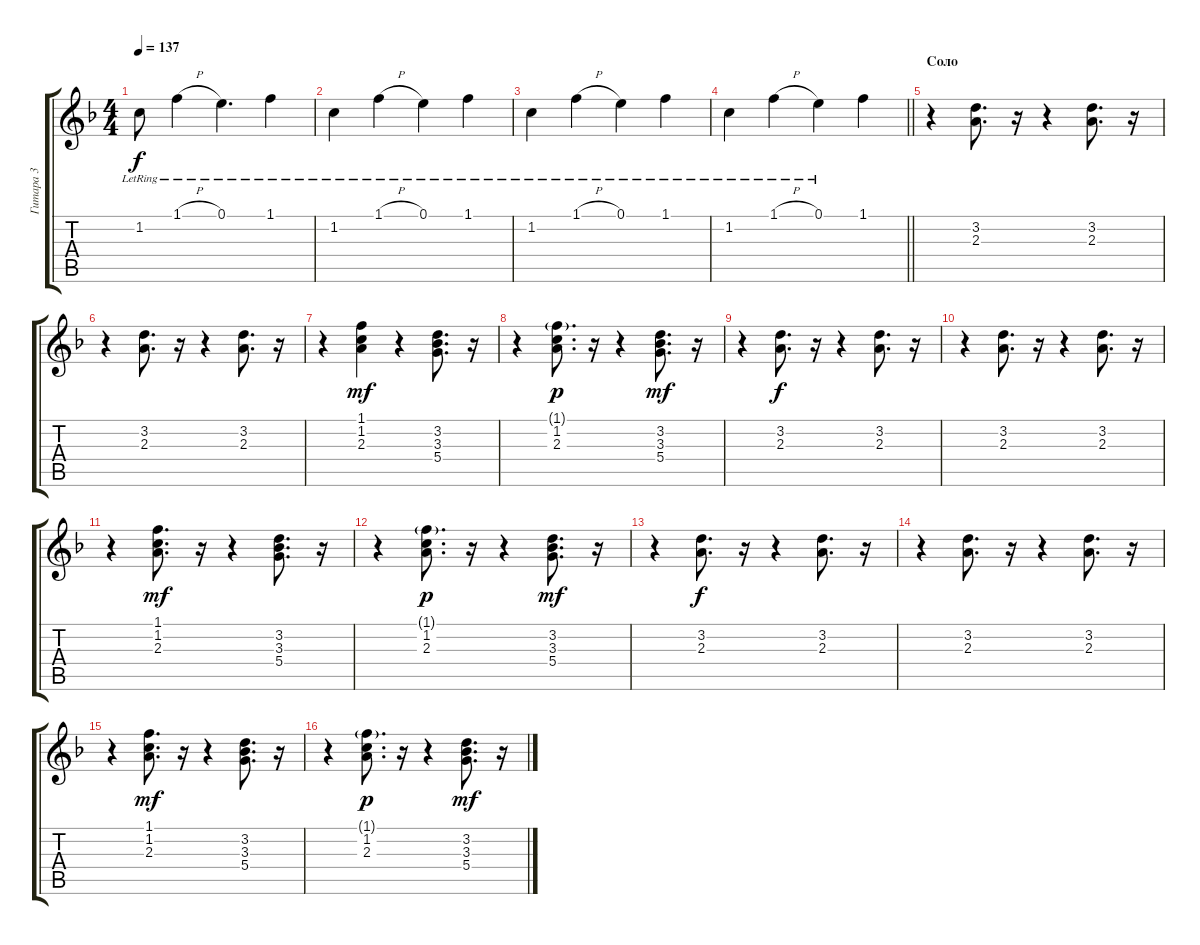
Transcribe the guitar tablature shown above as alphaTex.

\track ("Гитара 3" "Гитара 3") {instrument overdrivenguitar}
\staff {score tabs}
\tuning (E4 B3 G3 D3 A2 E2) {hide}
\ts (4 4)
\tempo 137
\clef g2
\ks dminor
1.2{lr}.8{dy f} 1.1{h lr}.4 0.1{lr}.4{d} 1.1{lr}.4 |
1.2{lr}.4 1.1{h lr}.4 0.1{lr}.4 1.1{lr}.4 |
1.2{lr}.4 1.1{h lr}.4 0.1{lr}.4 1.1{lr}.4 |
\barLineRight lightlight
1.2{lr}.4 1.1{h lr}.4 0.1{lr}.4 1.1.4 |
\section ("" "Соло")
r.4{volume 9 instrument overdrivenguitar} (3.2 2.3).8{d} r.16 r.4 (3.2 2.3).8{d} r.16 |
r.4 (3.2 2.3).8{d} r.16 r.4 (3.2 2.3).8{d} r.16 |
r.4 (1.1 1.2 2.3).4{dy mf} r.4 (3.2 3.3 5.4).8{d} r.16 |
r.4 (1.1{g} 1.2 2.3).8{d dy p} r.16 r.4 (3.2 3.3 5.4).8{d dy mf} r.16 |
r.4 (3.2 2.3).8{d dy f} r.16 r.4 (3.2 2.3).8{d} r.16 |
r.4 (3.2 2.3).8{d} r.16 r.4 (3.2 2.3).8{d} r.16 |
r.4 (1.1 1.2 2.3).8{d dy mf} r.16 r.4 (3.2 3.3 5.4).8{d} r.16 |
r.4 (1.1{g} 1.2 2.3).8{d dy p} r.16 r.4 (3.2 3.3 5.4).8{d dy mf} r.16 |
r.4 (3.2 2.3).8{d dy f} r.16 r.4 (3.2 2.3).8{d} r.16 |
r.4 (3.2 2.3).8{d} r.16 r.4 (3.2 2.3).8{d} r.16 |
r.4 (1.1 1.2 2.3).8{d dy mf} r.16 r.4 (3.2 3.3 5.4).8{d} r.16 |
r.4 (1.1{g} 1.2 2.3).8{d dy p} r.16 r.4 (3.2 3.3 5.4).8{d dy mf} r.16
